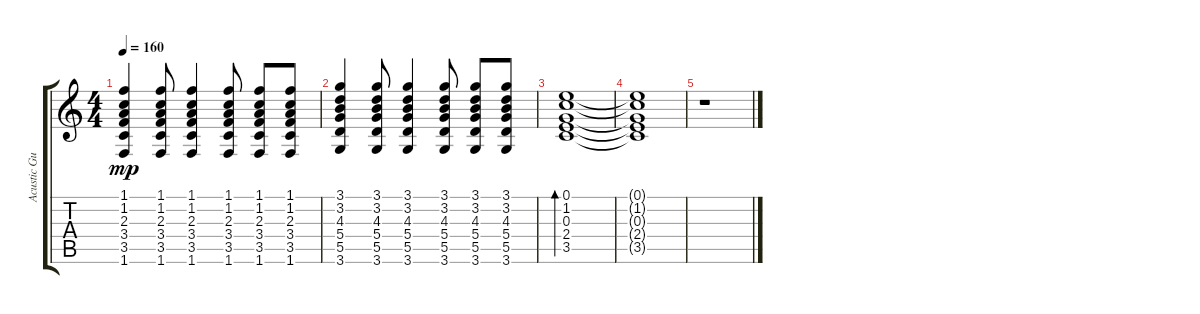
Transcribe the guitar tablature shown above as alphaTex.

\track ("Acustic Guitar - Copy" "Acustic Gu") {instrument acousticguitarsteel}
\staff {score tabs}
\tuning (E4 B3 G3 D3 A2 E2) {hide}
\ts (4 4)
\tempo 160
\clef g2
\ks c
(1.1 1.2 2.3 3.4 3.5 1.6).4{dy mp} (1.1 1.2 2.3 3.4 3.5 1.6).8 (1.1 1.2 2.3 3.4 3.5 1.6).4 (1.1 1.2 2.3 3.4 3.5 1.6).8 (1.1 1.2 2.3 3.4 3.5 1.6).8 (1.1 1.2 2.3 3.4 3.5 1.6).8 |
(3.1 3.2 4.3 5.4 5.5 3.6).4 (3.1 3.2 4.3 5.4 5.5 3.6).8 (3.1 3.2 4.3 5.4 5.5 3.6).4 (3.1 3.2 4.3 5.4 5.5 3.6).8 (3.1 3.2 4.3 5.4 5.5 3.6).8 (3.1 3.2 4.3 5.4 5.5 3.6).8 |
(0.1 1.2 0.3 2.4 3.5).1{bd 60} |
(0.1{t} 1.2{t} 0.3{t} 2.4{t} 3.5{t}).1 |
r.1
